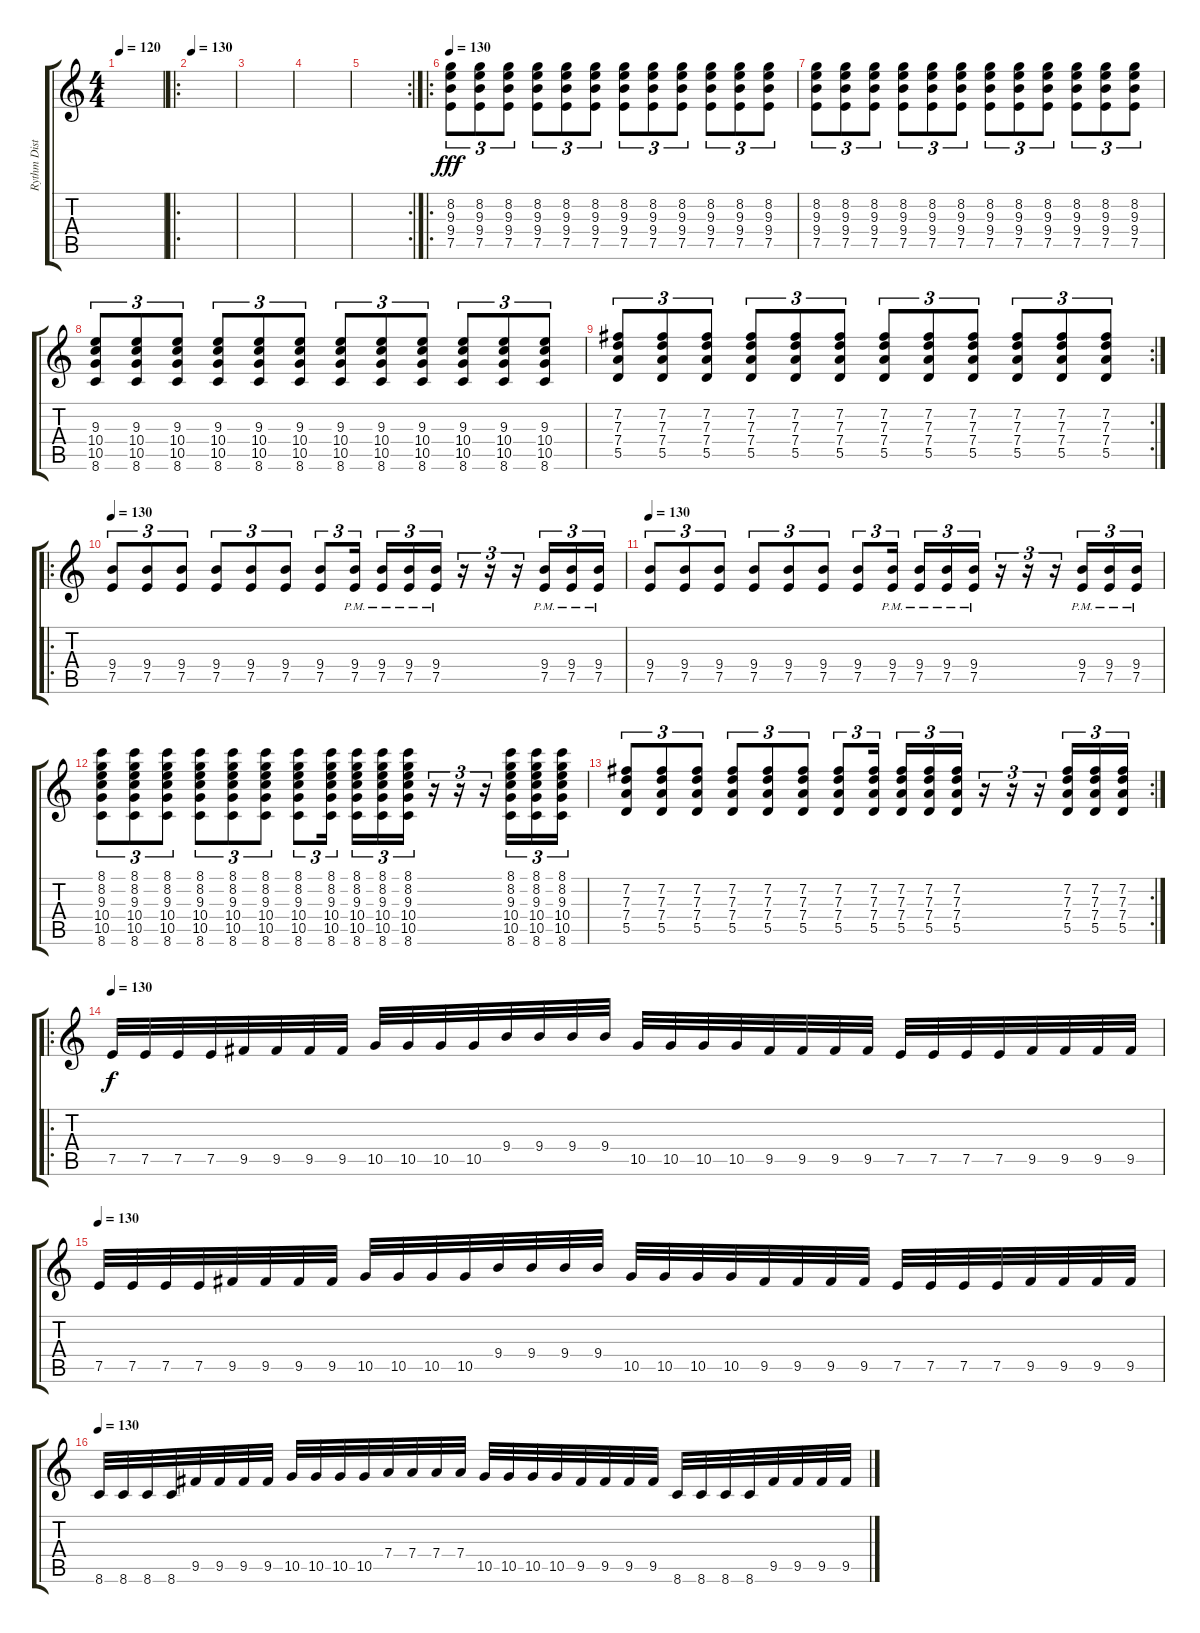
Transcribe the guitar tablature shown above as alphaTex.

\track ("Rythm Distortion Guitar" "Rythm Dist") {instrument distortionguitar}
\staff {score tabs}
\tuning (E4 B3 G3 D3 A2 E2) {hide}
\ts (4 4)
\tempo 120
\clef g2
\ks c
|
\ro
\tempo 130
|
|
|
\rc 2
|
\ro
\tempo 130
(8.2 9.3 9.4 7.5).8{tu (3 2) dy fff} (8.2 9.3 9.4 7.5).8{tu (3 2)} (8.2 9.3 9.4 7.5).8{tu (3 2)} (8.2 9.3 9.4 7.5).8{tu (3 2)} (8.2 9.3 9.4 7.5).8{tu (3 2)} (8.2 9.3 9.4 7.5).8{tu (3 2)} (8.2 9.3 9.4 7.5).8{tu (3 2)} (8.2 9.3 9.4 7.5).8{tu (3 2)} (8.2 9.3 9.4 7.5).8{tu (3 2)} (8.2 9.3 9.4 7.5).8{tu (3 2)} (8.2 9.3 9.4 7.5).8{tu (3 2)} (8.2 9.3 9.4 7.5).8{tu (3 2)} |
(8.2 9.3 9.4 7.5).8{tu (3 2)} (8.2 9.3 9.4 7.5).8{tu (3 2)} (8.2 9.3 9.4 7.5).8{tu (3 2)} (8.2 9.3 9.4 7.5).8{tu (3 2)} (8.2 9.3 9.4 7.5).8{tu (3 2)} (8.2 9.3 9.4 7.5).8{tu (3 2)} (8.2 9.3 9.4 7.5).8{tu (3 2)} (8.2 9.3 9.4 7.5).8{tu (3 2)} (8.2 9.3 9.4 7.5).8{tu (3 2)} (8.2 9.3 9.4 7.5).8{tu (3 2)} (8.2 9.3 9.4 7.5).8{tu (3 2)} (8.2 9.3 9.4 7.5).8{tu (3 2)} |
(9.3 10.4 10.5 8.6).8{tu (3 2)} (9.3 10.4 10.5 8.6).8{tu (3 2)} (9.3 10.4 10.5 8.6).8{tu (3 2)} (9.3 10.4 10.5 8.6).8{tu (3 2)} (9.3 10.4 10.5 8.6).8{tu (3 2)} (9.3 10.4 10.5 8.6).8{tu (3 2)} (9.3 10.4 10.5 8.6).8{tu (3 2)} (9.3 10.4 10.5 8.6).8{tu (3 2)} (9.3 10.4 10.5 8.6).8{tu (3 2)} (9.3 10.4 10.5 8.6).8{tu (3 2)} (9.3 10.4 10.5 8.6).8{tu (3 2)} (9.3 10.4 10.5 8.6).8{tu (3 2)} |
\rc 2
(7.2 7.3 7.4 5.5).8{tu (3 2)} (7.2 7.3 7.4 5.5).8{tu (3 2)} (7.2 7.3 7.4 5.5).8{tu (3 2)} (7.2 7.3 7.4 5.5).8{tu (3 2)} (7.2 7.3 7.4 5.5).8{tu (3 2)} (7.2 7.3 7.4 5.5).8{tu (3 2)} (7.2 7.3 7.4 5.5).8{tu (3 2)} (7.2 7.3 7.4 5.5).8{tu (3 2)} (7.2 7.3 7.4 5.5).8{tu (3 2)} (7.2 7.3 7.4 5.5).8{tu (3 2)} (7.2 7.3 7.4 5.5).8{tu (3 2)} (7.2 7.3 7.4 5.5).8{tu (3 2)} |
\ro
\tempo 130
(9.4 7.5).8{tu (3 2)} (9.4 7.5).8{tu (3 2)} (9.4 7.5).8{tu (3 2)} (9.4 7.5).8{tu (3 2)} (9.4 7.5).8{tu (3 2)} (9.4 7.5).8{tu (3 2)} (9.4 7.5).8{tu (3 2)} (9.4{pm} 7.5{pm}).16{tu (3 2)} (9.4{pm} 7.5{pm}).16{tu (3 2)} (9.4{pm} 7.5{pm}).16{tu (3 2)} (9.4{pm} 7.5{pm}).16{tu (3 2)} r.16{tu (3 2)} r.16{tu (3 2)} r.16{tu (3 2)} (9.4{pm} 7.5{pm}).16{tu (3 2)} (9.4{pm} 7.5{pm}).16{tu (3 2)} (9.4{pm} 7.5{pm}).16{tu (3 2)} |
\tempo 130
(9.4 7.5).8{tu (3 2)} (9.4 7.5).8{tu (3 2)} (9.4 7.5).8{tu (3 2)} (9.4 7.5).8{tu (3 2)} (9.4 7.5).8{tu (3 2)} (9.4 7.5).8{tu (3 2)} (9.4 7.5).8{tu (3 2)} (9.4{pm} 7.5{pm}).16{tu (3 2)} (9.4{pm} 7.5{pm}).16{tu (3 2)} (9.4{pm} 7.5{pm}).16{tu (3 2)} (9.4{pm} 7.5{pm}).16{tu (3 2)} r.16{tu (3 2)} r.16{tu (3 2)} r.16{tu (3 2)} (9.4{pm} 7.5{pm}).16{tu (3 2)} (9.4{pm} 7.5{pm}).16{tu (3 2)} (9.4{pm} 7.5{pm}).16{tu (3 2)} |
(8.1 8.2 9.3 10.4 10.5 8.6).8{tu (3 2)} (8.1 8.2 9.3 10.4 10.5 8.6).8{tu (3 2)} (8.1 8.2 9.3 10.4 10.5 8.6).8{tu (3 2)} (8.1 8.2 9.3 10.4 10.5 8.6).8{tu (3 2)} (8.1 8.2 9.3 10.4 10.5 8.6).8{tu (3 2)} (8.1 8.2 9.3 10.4 10.5 8.6).8{tu (3 2)} (8.1 8.2 9.3 10.4 10.5 8.6).8{tu (3 2)} (8.1 8.2 9.3 10.4 10.5 8.6).16{tu (3 2)} (8.1 8.2 9.3 10.4 10.5 8.6).16{tu (3 2)} (8.1 8.2 9.3 10.4 10.5 8.6).16{tu (3 2)} (8.1 8.2 9.3 10.4 10.5 8.6).16{tu (3 2)} r.16{tu (3 2)} r.16{tu (3 2)} r.16{tu (3 2)} (8.1 8.2 9.3 10.4 10.5 8.6).16{tu (3 2)} (8.1 8.2 9.3 10.4 10.5 8.6).16{tu (3 2)} (8.1 8.2 9.3 10.4 10.5 8.6).16{tu (3 2)} |
\rc 2
(7.2 7.3 7.4 5.5).8{tu (3 2)} (7.2 7.3 7.4 5.5).8{tu (3 2)} (7.2 7.3 7.4 5.5).8{tu (3 2)} (7.2 7.3 7.4 5.5).8{tu (3 2)} (7.2 7.3 7.4 5.5).8{tu (3 2)} (7.2 7.3 7.4 5.5).8{tu (3 2)} (7.2 7.3 7.4 5.5).8{tu (3 2)} (7.2 7.3 7.4 5.5).16{tu (3 2)} (7.2 7.3 7.4 5.5).16{tu (3 2)} (7.2 7.3 7.4 5.5).16{tu (3 2)} (7.2 7.3 7.4 5.5).16{tu (3 2)} r.16{tu (3 2)} r.16{tu (3 2)} r.16{tu (3 2)} (7.2 7.3 7.4 5.5).16{tu (3 2)} (7.2 7.3 7.4 5.5).16{tu (3 2)} (7.2 7.3 7.4 5.5).16{tu (3 2)} |
\ro
\tempo 130
7.5.32{dy f} 7.5.32 7.5.32 7.5.32 9.5.32 9.5.32 9.5.32 9.5.32 10.5.32 10.5.32 10.5.32 10.5.32 9.4.32 9.4.32 9.4.32 9.4.32 10.5.32 10.5.32 10.5.32 10.5.32 9.5.32 9.5.32 9.5.32 9.5.32 7.5.32 7.5.32 7.5.32 7.5.32 9.5.32 9.5.32 9.5.32 9.5.32 |
\tempo 130
7.5.32 7.5.32 7.5.32 7.5.32 9.5.32 9.5.32 9.5.32 9.5.32 10.5.32 10.5.32 10.5.32 10.5.32 9.4.32 9.4.32 9.4.32 9.4.32 10.5.32 10.5.32 10.5.32 10.5.32 9.5.32 9.5.32 9.5.32 9.5.32 7.5.32 7.5.32 7.5.32 7.5.32 9.5.32 9.5.32 9.5.32 9.5.32 |
\tempo 130
8.6.32 8.6.32 8.6.32 8.6.32 9.5.32 9.5.32 9.5.32 9.5.32 10.5.32 10.5.32 10.5.32 10.5.32 7.4.32 7.4.32 7.4.32 7.4.32 10.5.32 10.5.32 10.5.32 10.5.32 9.5.32 9.5.32 9.5.32 9.5.32 8.6.32 8.6.32 8.6.32 8.6.32 9.5.32 9.5.32 9.5.32 9.5.32
